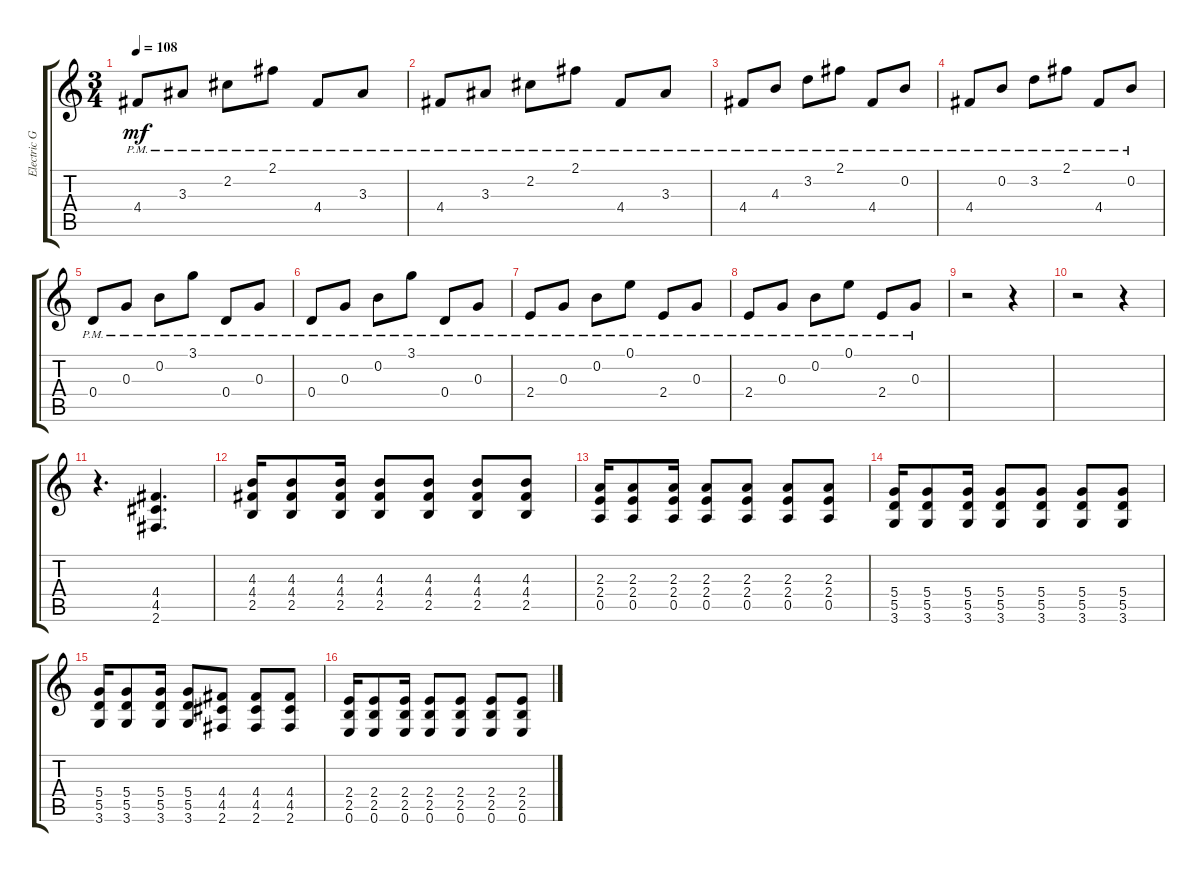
\track ("Electric Guitar" "Electric G") {instrument overdrivenguitar}
\staff {score tabs}
\tuning (E4 B3 G3 D3 A2 E2) {hide}
\ts (3 4)
\tempo 108
\clef g2
\ks c
4.4{pm}.8{dy mf} 3.3{pm}.8 2.2{pm}.8 2.1{pm}.8 4.4{pm}.8 3.3{pm}.8 |
4.4{pm}.8 3.3{pm}.8 2.2{pm}.8 2.1{pm}.8 4.4{pm}.8 3.3{pm}.8 |
4.4{pm}.8 4.3{pm}.8 3.2{pm}.8 2.1{pm}.8 4.4{pm}.8 0.2{pm}.8 |
4.4{pm}.8 0.2{pm}.8 3.2{pm}.8 2.1{pm}.8 4.4{pm}.8 0.2{pm}.8 |
0.4{pm}.8 0.3{pm}.8 0.2{pm}.8 3.1{pm}.8 0.4{pm}.8 0.3{pm}.8 |
0.4{pm}.8 0.3{pm}.8 0.2{pm}.8 3.1{pm}.8 0.4{pm}.8 0.3{pm}.8 |
2.4{pm}.8 0.3{pm}.8 0.2{pm}.8 0.1{pm}.8 2.4{pm}.8 0.3{pm}.8 |
2.4{pm}.8 0.3{pm}.8 0.2{pm}.8 0.1{pm}.8 2.4{pm}.8 0.3{pm}.8 |
r.2 r.4 |
r.2 r.4 |
r.4{d} (4.4 4.5 2.6).4{d} |
(4.3 4.4 2.5).16 (4.3 4.4 2.5).8 (4.3 4.4 2.5).16 (4.3 4.4 2.5).8 (4.3 4.4 2.5).8 (4.3 4.4 2.5).8 (4.3 4.4 2.5).8 |
(2.3 2.4 0.5).16 (2.3 2.4 0.5).8 (2.3 2.4 0.5).16 (2.3 2.4 0.5).8 (2.3 2.4 0.5).8 (2.3 2.4 0.5).8 (2.3 2.4 0.5).8 |
(5.4 5.5 3.6).16 (5.4 5.5 3.6).8 (5.4 5.5 3.6).16 (5.4 5.5 3.6).8 (5.4 5.5 3.6).8 (5.4 5.5 3.6).8 (5.4 5.5 3.6).8 |
(5.4 5.5 3.6).16 (5.4 5.5 3.6).8 (5.4 5.5 3.6).16 (5.4 5.5 3.6).8 (4.4 4.5 2.6).8 (4.4 4.5 2.6).8 (4.4 4.5 2.6).8 |
(2.4 2.5 0.6).16 (2.4 2.5 0.6).8 (2.4 2.5 0.6).16 (2.4 2.5 0.6).8 (2.4 2.5 0.6).8 (2.4 2.5 0.6).8 (2.4 2.5 0.6).8
